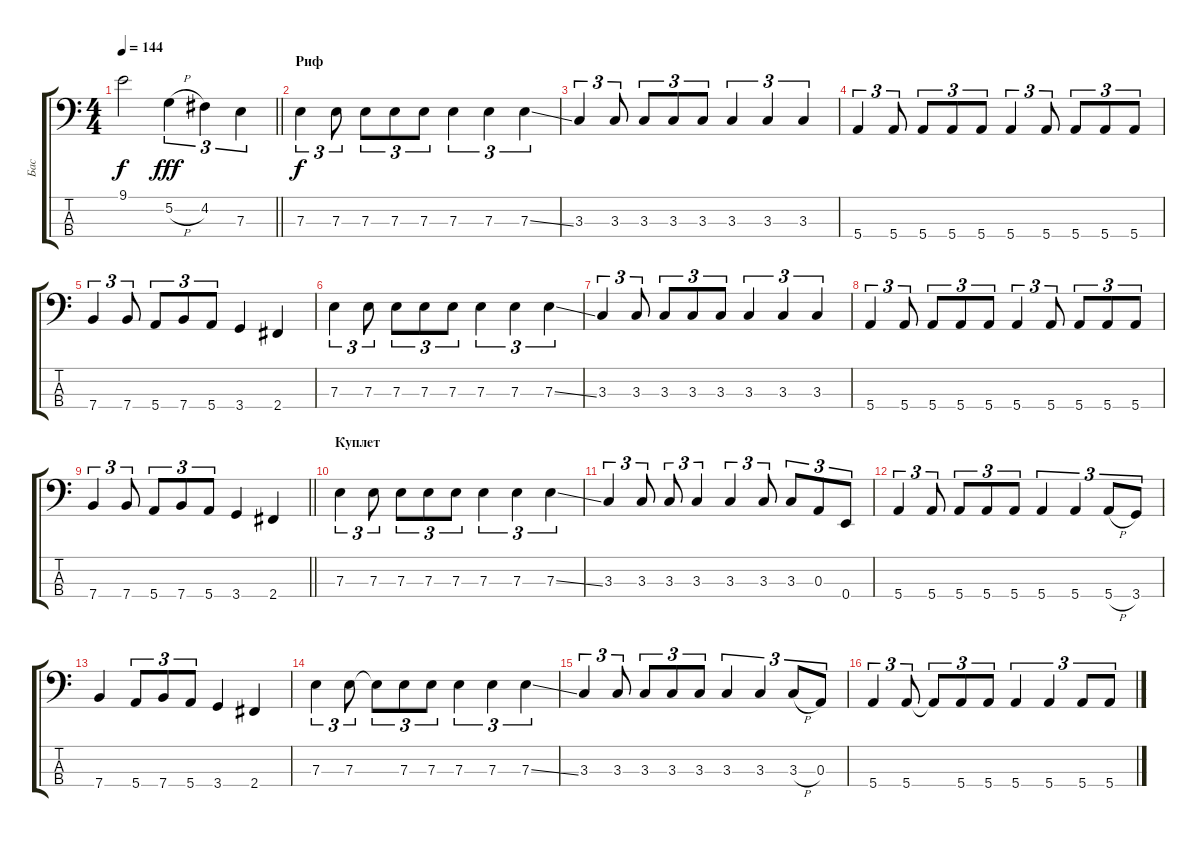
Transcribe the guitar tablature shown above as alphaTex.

\track ("Бас" "Бас") {instrument electricbassfinger}
\staff {score tabs}
\tuning (G2 D2 A1 E1) {hide}
\ts (4 4)
\tempo 144
\clef f4
\barLineRight lightlight
\ks c
9.1{t}.2{dy f} 5.2{h}.4{tu (3 2) dy fff} 4.2.4{tu (3 2)} 7.3.4{tu (3 2)} |
\section ("" "Риф")
7.3.4{tu (3 2) dy f instrument electricbasspick} 7.3.8{tu (3 2)} 7.3.8{tu (3 2)} 7.3.8{tu (3 2)} 7.3.8{tu (3 2)} 7.3.4{tu (3 2)} 7.3.4{tu (3 2)} 7.3{ss}.4{tu (3 2)} |
3.3.4{tu (3 2)} 3.3.8{tu (3 2)} 3.3.8{tu (3 2)} 3.3.8{tu (3 2)} 3.3.8{tu (3 2)} 3.3.4{tu (3 2)} 3.3.4{tu (3 2)} 3.3.4{tu (3 2)} |
5.4.4{tu (3 2)} 5.4.8{tu (3 2)} 5.4.8{tu (3 2)} 5.4.8{tu (3 2)} 5.4.8{tu (3 2)} 5.4.4{tu (3 2)} 5.4.8{tu (3 2)} 5.4.8{tu (3 2)} 5.4.8{tu (3 2)} 5.4.8{tu (3 2)} |
7.4.4{tu (3 2)} 7.4.8{tu (3 2)} 5.4.8{tu (3 2)} 7.4.8{tu (3 2)} 5.4.8{tu (3 2)} 3.4.4 2.4.4 |
7.3.4{tu (3 2)} 7.3.8{tu (3 2)} 7.3.8{tu (3 2)} 7.3.8{tu (3 2)} 7.3.8{tu (3 2)} 7.3.4{tu (3 2)} 7.3.4{tu (3 2)} 7.3{ss}.4{tu (3 2)} |
3.3.4{tu (3 2)} 3.3.8{tu (3 2)} 3.3.8{tu (3 2)} 3.3.8{tu (3 2)} 3.3.8{tu (3 2)} 3.3.4{tu (3 2)} 3.3.4{tu (3 2)} 3.3.4{tu (3 2)} |
5.4.4{tu (3 2)} 5.4.8{tu (3 2)} 5.4.8{tu (3 2)} 5.4.8{tu (3 2)} 5.4.8{tu (3 2)} 5.4.4{tu (3 2)} 5.4.8{tu (3 2)} 5.4.8{tu (3 2)} 5.4.8{tu (3 2)} 5.4.8{tu (3 2)} |
\barLineRight lightlight
7.4.4{tu (3 2)} 7.4.8{tu (3 2)} 5.4.8{tu (3 2)} 7.4.8{tu (3 2)} 5.4.8{tu (3 2)} 3.4.4 2.4.4 |
\section ("" "Куплет")
7.3.4{tu (3 2)} 7.3.8{tu (3 2)} 7.3.8{tu (3 2)} 7.3.8{tu (3 2)} 7.3.8{tu (3 2)} 7.3.4{tu (3 2)} 7.3.4{tu (3 2)} 7.3{ss}.4{tu (3 2)} |
3.3.4{tu (3 2)} 3.3.8{tu (3 2)} 3.3.8{tu (3 2)} 3.3.4{tu (3 2)} 3.3.4{tu (3 2)} 3.3.8{tu (3 2)} 3.3.8{tu (3 2)} 0.3.8{tu (3 2)} 0.4.8{tu (3 2)} |
5.4.4{tu (3 2)} 5.4.8{tu (3 2)} 5.4.8{tu (3 2)} 5.4.8{tu (3 2)} 5.4.8{tu (3 2)} 5.4.4{tu (3 2)} 5.4.4{tu (3 2)} 5.4{h}.8{tu (3 2)} 3.4.8{tu (3 2)} |
7.4.4 5.4.8{tu (3 2)} 7.4.8{tu (3 2)} 5.4.8{tu (3 2)} 3.4.4 2.4.4 |
7.3.4{tu (3 2)} 7.3.8{tu (3 2)} 7.3{t}.8{tu (3 2)} 7.3.8{tu (3 2)} 7.3.8{tu (3 2)} 7.3.4{tu (3 2)} 7.3.4{tu (3 2)} 7.3{ss}.4{tu (3 2)} |
3.3.4{tu (3 2)} 3.3.8{tu (3 2)} 3.3.8{tu (3 2)} 3.3.8{tu (3 2)} 3.3.8{tu (3 2)} 3.3.4{tu (3 2)} 3.3.4{tu (3 2)} 3.3{h}.8{tu (3 2)} 0.3.8{tu (3 2)} |
5.4.4{tu (3 2)} 5.4.8{tu (3 2)} 5.4{t}.8{tu (3 2)} 5.4.8{tu (3 2)} 5.4.8{tu (3 2)} 5.4.4{tu (3 2)} 5.4.4{tu (3 2)} 5.4.8{tu (3 2)} 5.4.8{tu (3 2)}
